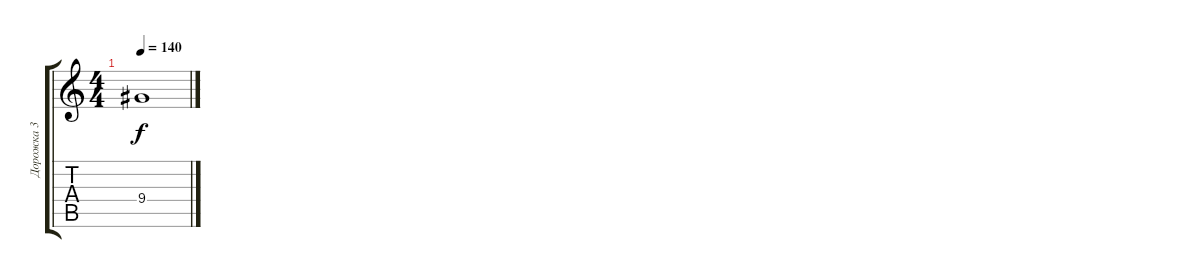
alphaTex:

\track ("Дорожка 3" "Дорожка 3") {instrument acousticguitarsteel}
\staff {score tabs}
\tuning (Db4 Ab3 E3 B2 Gb2 B1) {hide}
\ts (4 4)
\tempo 140
\clef g2
\ks c
9.4{t}.1{dy f}
